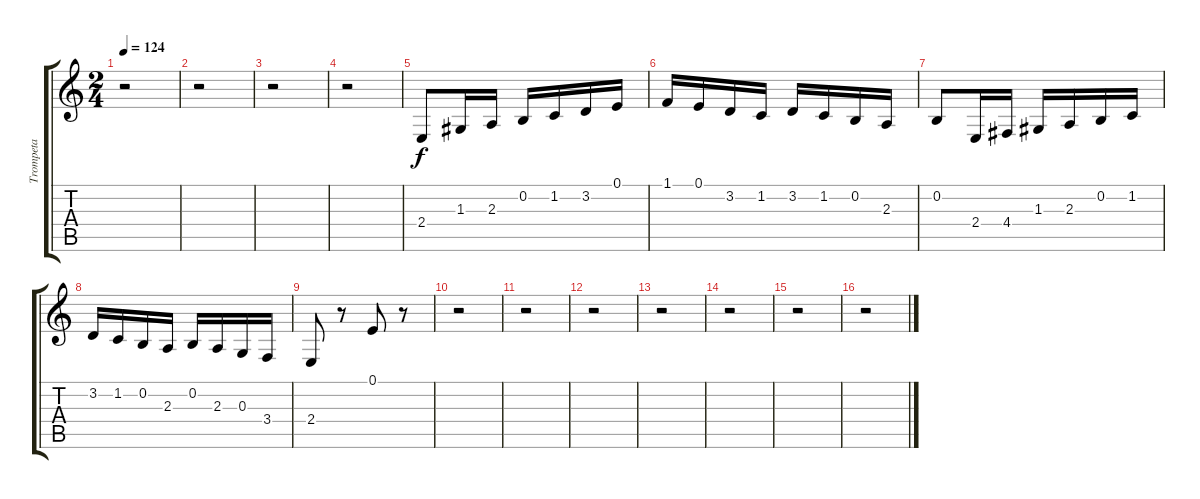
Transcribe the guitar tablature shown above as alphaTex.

\track ("Trompeta" "Trompeta") {instrument trumpet}
\staff {score tabs}
\tuning (E4 B3 G3 D3 A2 E2) {hide}
\ts (2 4)
\tempo 124
\clef g2
\ks c
r.2{dy f} |
r.2 |
r.2 |
r.2 |
2.4.8 1.3.16 2.3.16 0.2.16 1.2.16 3.2.16 0.1.16 |
1.1.16 0.1.16 3.2.16 1.2.16 3.2.16 1.2.16 0.2.16 2.3.16 |
0.2.8 2.4.16 4.4.16 1.3.16 2.3.16 0.2.16 1.2.16 |
3.2.16 1.2.16 0.2.16 2.3.16 0.2.16 2.3.16 0.3.16 3.4.16 |
2.4.8 r.8 0.1.8 r.8 |
r.2 |
r.2 |
r.2 |
r.2 |
r.2 |
r.2 |
r.2
